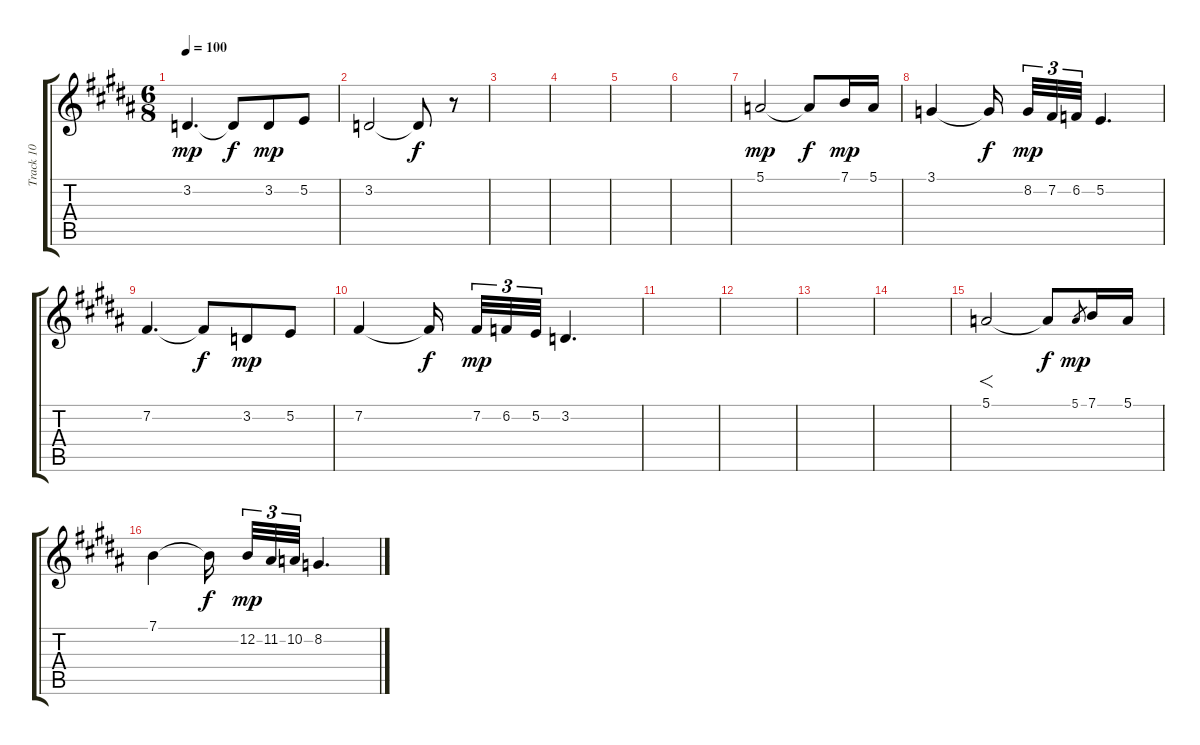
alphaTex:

\track ("Track 10" "Track 10") {instrument flute}
\staff {score tabs}
\tuning (E4 B3 G3 D3 A2 E2) {hide}
\ts (6 8)
\tempo 100
\clef g2
\ks b
3.2.4{d dy mp} 3.2{t}.8{dy f} 3.2.8{dy mp} 5.2.8 |
3.2.2 3.2{t}.8{dy f} r.8 |
|
|
|
|
5.1.2{dy mp} 5.1{t}.8{dy f} 7.1.16{dy mp} 5.1.16 |
3.1.4 3.1{t}.16{dy f beam splitsecondary} 8.2.32{tu (3 2) dy mp} 7.2.32{tu (3 2)} 6.2.32{tu (3 2)} 5.2.4{d} |
7.2.4{d} 7.2{t}.8{dy f} 3.2.8{dy mp} 5.2.8 |
7.2.4 7.2{t}.16{dy f beam splitsecondary} 7.2.32{tu (3 2) dy mp} 6.2.32{tu (3 2)} 5.2.32{tu (3 2)} 3.2.4{d} |
|
|
|
|
5.1.2{f} 5.1{t}.8{dy f} 5.1.8{gr dy mp} 7.1.16 5.1.16 |
7.1.4 7.1{t}.16{dy f beam splitsecondary} 12.2.32{tu (3 2) dy mp} 11.2.32{tu (3 2)} 10.2.32{tu (3 2)} 8.2.4{d}
